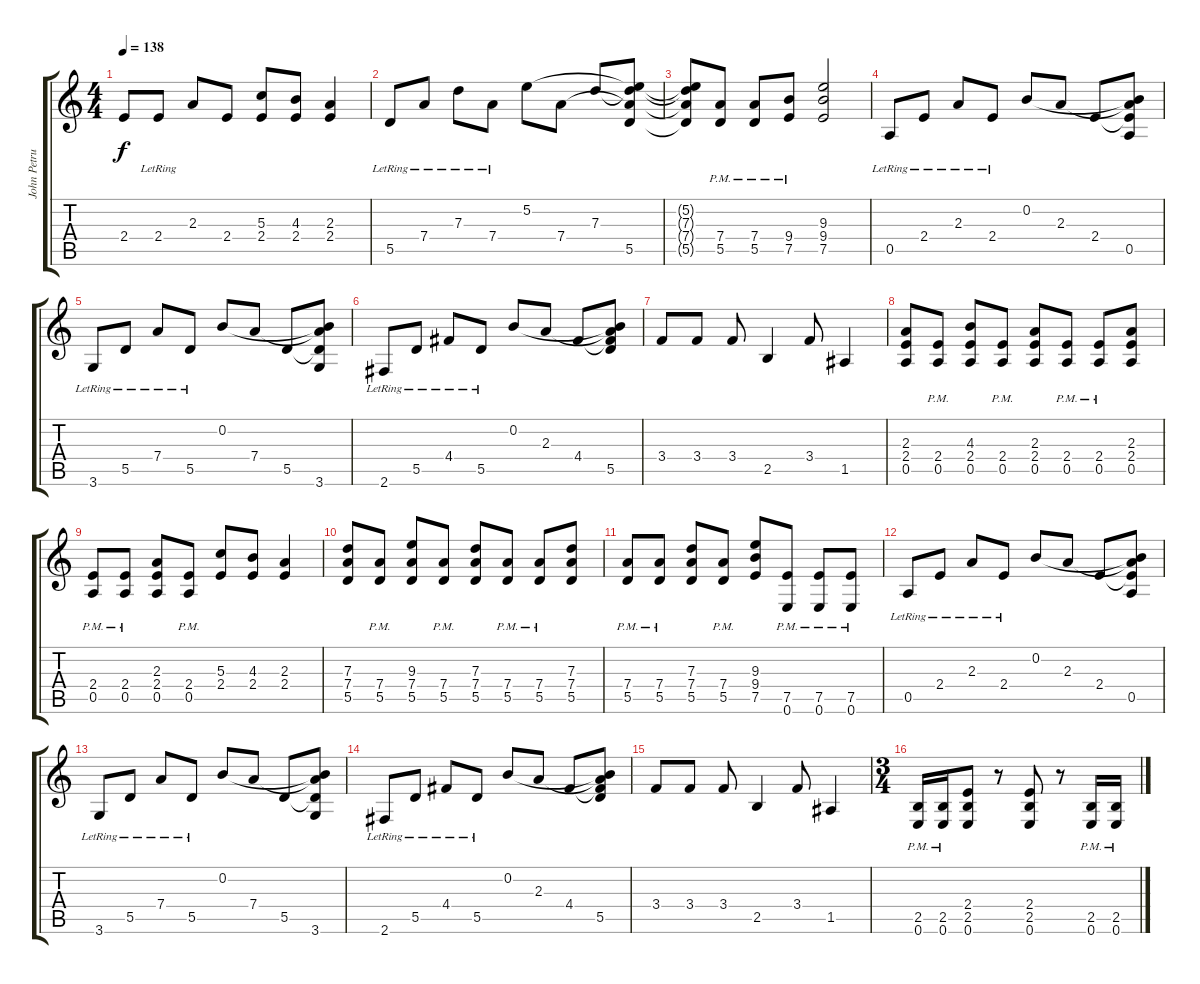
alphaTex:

\track ("John Petrucci" "John Petru") {instrument acousticguitarsteel}
\staff {score tabs}
\tuning (E4 B3 G3 D3 A2 E2) {hide}
\ts (4 4)
\tempo 138
\clef g2
\ks c
2.4{t}.8{dy f} 2.4{lr}.8 2.3.8 2.4.8 (5.3 2.4).8 (4.3 2.4).8 (2.3 2.4).4 |
5.5{lr}.8 7.4{lr}.8 7.3{lr}.8 7.4{lr}.8 5.2.8 7.4.8 7.3.8 (5.2{t} 7.3{t} 7.4{t} 5.5).8 |
(5.2{t} 7.3{t} 7.4{t} 5.5{t}).8 (7.4{pm} 5.5{pm}).8 (7.4{pm} 5.5{pm}).8 (9.4{pm} 7.5).8 (9.3 9.4 7.5).2 |
0.5{lr}.8 2.4{lr}.8 2.3{lr}.8 2.4{lr}.8 0.2.8 2.3.8 2.4.8 (0.2{t} 2.3{t} 2.4{t} 0.5).8 |
3.6{lr}.8 5.5{lr}.8 7.4{lr}.8 5.5{lr}.8 0.2.8 7.4.8 5.5.8 (0.2{t} 7.4{t} 5.5{t} 3.6).8 |
2.6{lr}.8 5.5{lr}.8 4.4{lr}.8 5.5{lr}.8 0.2.8 2.3.8 4.4.8 (0.2{t} 2.3{t} 4.4{t} 5.5).8 |
3.4.8 3.4.8 3.4.8 2.5.4 3.4.8 1.5.4 |
(2.3 2.4 0.5).8 (2.4{pm} 0.5{pm}).8 (4.3 2.4 0.5).8 (2.4{pm} 0.5{pm}).8 (2.3 2.4 0.5).8 (2.4{pm} 0.5{pm}).8 (2.4{pm} 0.5{pm}).8 (2.3 2.4 0.5).8 |
(2.4{pm} 0.5{pm}).8 (2.4{pm} 0.5{pm}).8 (2.3 2.4 0.5).8 (2.4{pm} 0.5{pm}).8 (5.3 2.4).8 (4.3 2.4).8 (2.3 2.4).4 |
(7.3 7.4 5.5).8 (7.4{pm} 5.5{pm}).8 (9.3 7.4 5.5).8 (7.4{pm} 5.5{pm}).8 (7.3 7.4 5.5).8 (7.4{pm} 5.5{pm}).8 (7.4{pm} 5.5{pm}).8 (7.3 7.4 5.5).8 |
(7.4{pm} 5.5{pm}).8 (7.4{pm} 5.5{pm}).8 (7.3 7.4 5.5).8 (7.4{pm} 5.5{pm}).8 (9.3 9.4 7.5).8 (7.5{pm} 0.6{pm}).8 (7.5{pm} 0.6{pm}).8 (7.5{pm} 0.6{pm}).8 |
0.5{lr}.8 2.4{lr}.8 2.3{lr}.8 2.4{lr}.8 0.2.8 2.3.8 2.4.8 (0.2{t} 2.3{t} 2.4{t} 0.5).8 |
3.6{lr}.8 5.5{lr}.8 7.4{lr}.8 5.5{lr}.8 0.2.8 7.4.8 5.5.8 (0.2{t} 7.4{t} 5.5{t} 3.6).8 |
2.6{lr}.8 5.5{lr}.8 4.4{lr}.8 5.5{lr}.8 0.2.8 2.3.8 4.4.8 (0.2{t} 2.3{t} 4.4{t} 5.5).8 |
3.4.8 3.4.8 3.4.8 2.5.4 3.4.8 1.5.4 |
\ts (3 4)
(2.5{pm} 0.6{pm}).16 (2.5{pm} 0.6{pm}).16 (2.4 2.5 0.6).8 r.8 (2.4 2.5 0.6).8 r.8 (2.5{pm} 0.6{pm}).16 (2.5{pm} 0.6{pm}).16
